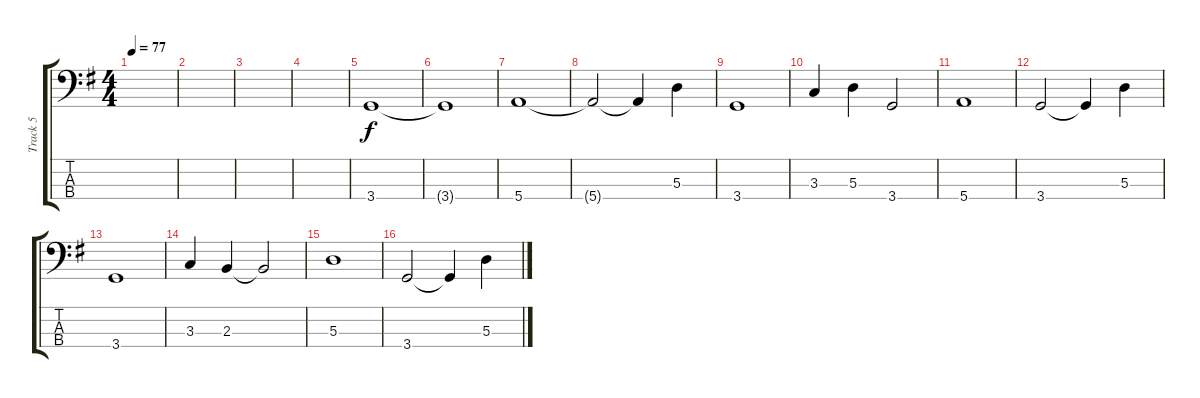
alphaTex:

\track ("Track 5" "Track 5") {instrument electricbasspick}
\staff {score tabs}
\tuning (G2 D2 A1 E1) {hide}
\ts (4 4)
\tempo 77
\clef f4
\ks g
|
|
|
|
3.4.1 |
3.4{t}.1 |
5.4.1 |
5.4{t}.2 5.4{t}.4 5.3.4 |
3.4.1 |
3.3.4 5.3.4 3.4.2 |
5.4.1 |
3.4.2 3.4{t}.4 5.3.4 |
3.4.1 |
3.3.4 2.3.4 2.3{t}.2 |
5.3.1 |
3.4.2 3.4{t}.4 5.3.4
